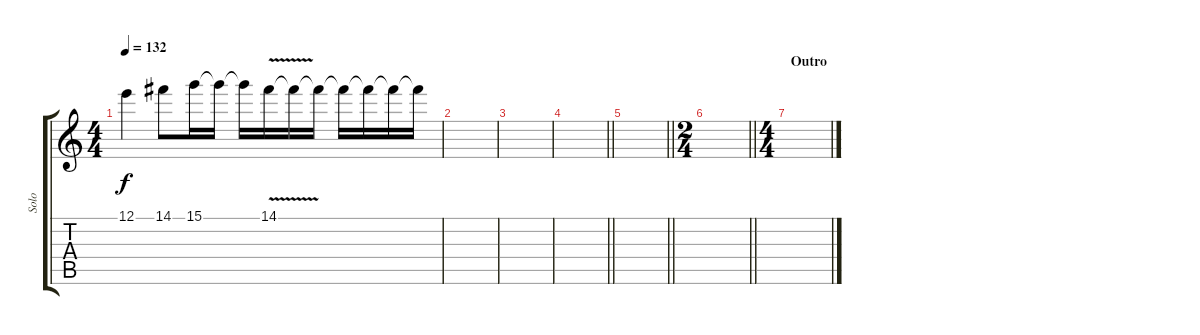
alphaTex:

\track ("Solo" "Solo") {instrument distortionguitar}
\staff {score tabs}
\tuning (E4 B3 G3 D3 A2 E2) {hide}
\ts (4 4)
\tempo 132
\clef g2
\ks c
12.1.4{dy f instrument distortionguitar} 14.1.8 15.1.16 15.1{t}.16 15.1{t}.16 14.1{v}.16 14.1{t}.16 14.1{t}.16 14.1{t}.16 14.1{t}.16 14.1{t}.16 14.1{t}.16 |
|
|
\barLineRight lightlight
|
\barLineRight lightlight
|
\ts (2 4)
\barLineRight lightlight
|
\ts (4 4)
\section ("" "Outro")
